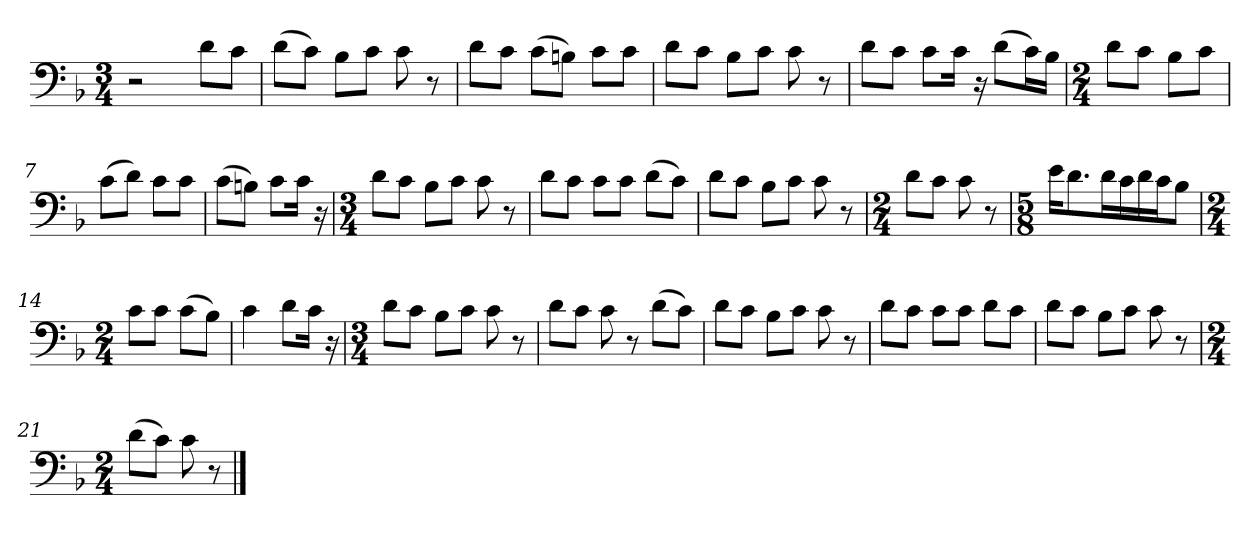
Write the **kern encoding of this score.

**kern
*part1
*staff1
*clefF4
*k[b-]
*M3/4
=1
2r
8d\L
8c\J
=2
(8d\L
8c\J)
8B-\L
8c\J
8c\
8r
=3
8d\L
8c\J
(8c\L
8Bn\J)
8c\L
8c\J
=4
8d\L
8c\J
8B-\L
8c\J
8c\
8r
=5
8d\L
8c\J
8c\L
16c\Jk
16r
(8d\L
16c\L)
16B-\JJ
=6
*M2/4
8d\L
8c\J
8B-\L
8c\J
=7
(8c\L
8d\J)
8c\L
8c\J
=8
(8c\L
8Bn\J)
8c\L
16c\Jk
16r
=9
*M3/4
8d\L
8c\J
8B-\L
8c\J
8c\
8r
=10
8d\L
8c\J
8c\L
8c\J
(8d\L
8c\J)
=11
8d\L
8c\J
8B-\L
8c\J
8c\
8r
=12
*M2/4
8d\L
8c\J
8c\
8r
=13
*M5/8
16e\KL
8.d\
16d\L
16c\
16d\
16c\J
8B-\J
=14
*M2/4
8c\L
8c\J
(8c\L
8B-\J)
=15
4c\
8d\L
16c\Jk
16r
=16
*M3/4
8d\L
8c\J
8B-\L
8c\J
8c\
8r
=17
8d\L
8c\J
8c\
8r
(8d\L
8c\J)
=18
8d\L
8c\J
8B-\L
8c\J
8c\
8r
=19
8d\L
8c\J
8c\L
8c\J
8d\L
8c\J
=20
8d\L
8c\J
8B-\L
8c\J
8c\
8r
=21
*M2/4
(8d\L
8c\J)
8c\
8r
==
*-
